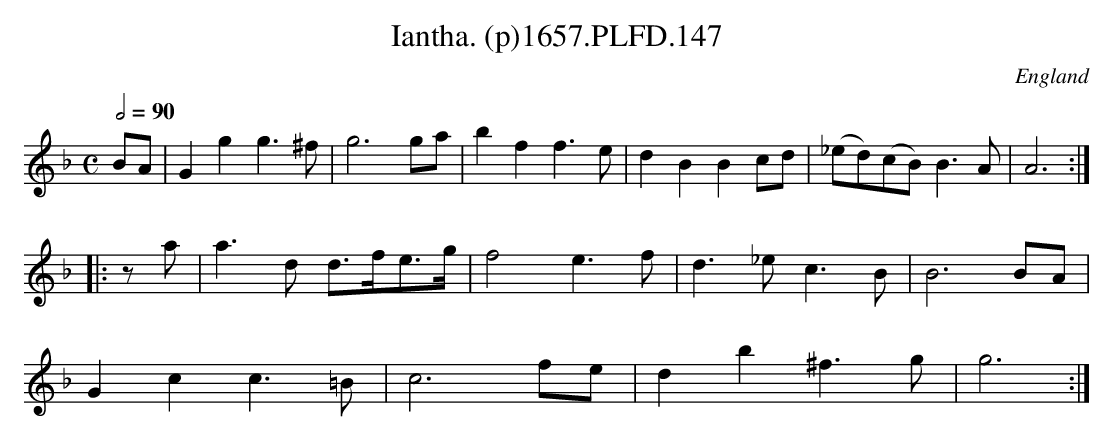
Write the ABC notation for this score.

X:1
T:Iantha. (p)1657.PLFD.147
M:C
L:1/8
Q:1/2=90
O:England
K:F
BA|G2g2g3^f|g6ga|b2f2f3e|d2B2B2cd|(_ed)(cB)B3A|A6:|
|:za|a3d d>fe>g|f4e3f|d3_ec3B|B6BA|
G2c2c3=B|c6fe|d2b2^f3g|g6:|
